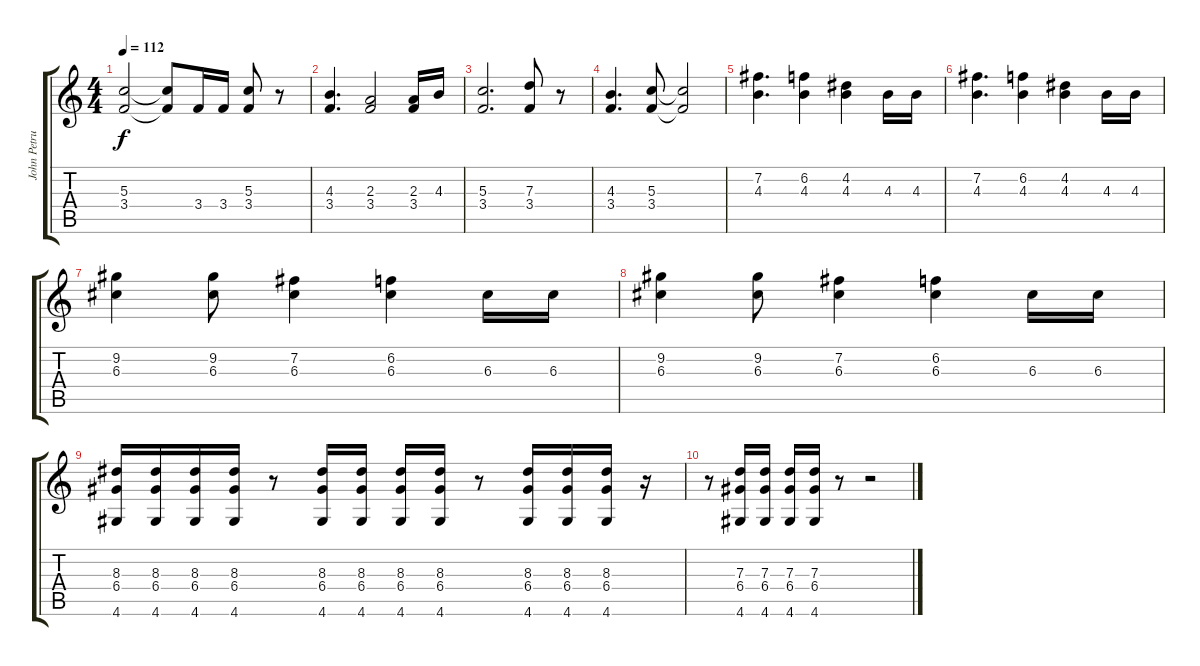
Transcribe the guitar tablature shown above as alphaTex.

\track ("John Petrucci" "John Petru") {instrument distortionguitar}
\staff {score tabs}
\tuning (E4 B3 G3 D3 A2 E2) {hide}
\ts (4 4)
\tempo 112
\clef g2
\ks c
(5.3 3.4).2{dy f} (5.3{t} 3.4{t}).8 3.4.16 3.4.16 (5.3 3.4).8 r.8 |
(4.3 3.4).4{d} (2.3 3.4).2 (2.3 3.4).16 4.3.16 |
(5.3 3.4).2{d} (7.3 3.4).8 r.8 |
(4.3 3.4).4{d} (5.3 3.4).8 (5.3{t} 3.4{t}).2 |
(7.2 4.3).4{d} (6.2 4.3).4 (4.2 4.3).4 4.3.16 4.3.16 |
(7.2 4.3).4{d} (6.2 4.3).4 (4.2 4.3).4 4.3.16 4.3.16 |
(9.2 6.3).4 (9.2 6.3).8 (7.2 6.3).4 (6.2 6.3).4 6.3.16 6.3.16 |
(9.2 6.3).4 (9.2 6.3).8 (7.2 6.3).4 (6.2 6.3).4 6.3.16 6.3.16 |
(8.3 6.4 4.6).16 (8.3 6.4 4.6).16 (8.3 6.4 4.6).16 (8.3 6.4 4.6).16 r.8 (8.3 6.4 4.6).16 (8.3 6.4 4.6).16 (8.3 6.4 4.6).16 (8.3 6.4 4.6).16 r.8 (8.3 6.4 4.6).16 (8.3 6.4 4.6).16 (8.3 6.4 4.6).16 r.16 |
r.8 (7.3 6.4 4.6).16 (7.3 6.4 4.6).16 (7.3 6.4 4.6).16 (7.3 6.4 4.6).16 r.8 r.2
